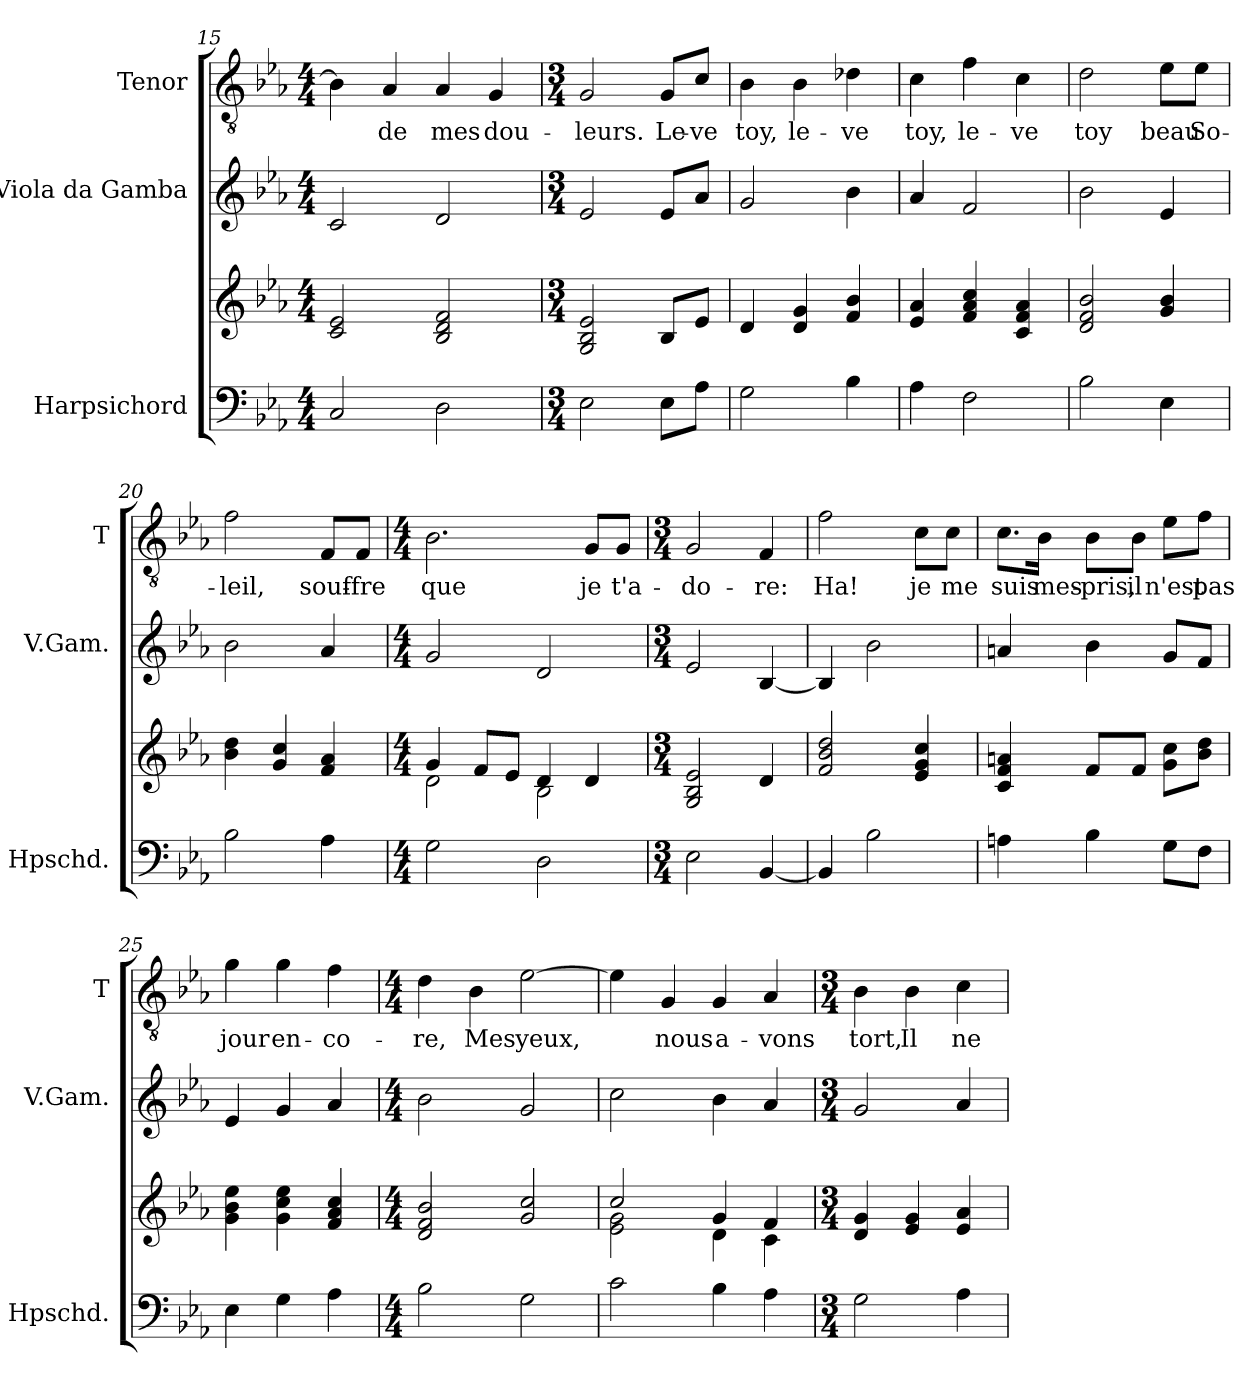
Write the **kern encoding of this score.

**kern	**kern	**kern	**kern	**text
*part3	*part3	*part2	*part1	*part1
*staff4	*staff3	*staff2	*staff1	*staff1
*I"Harpsichord	*	*I"Viola da Gamba	*I"Tenor	*
*I'Hpschd.	*	*I'V.Gam.	*I'T	*
*clefF4	*clefG2	*clefG2	*clefGv2	*
*	*	*ITrd7c12	*	*
*k[b-e-a-]	*k[b-e-a-]	*k[b-e-a-]	*k[b-e-a-]	*
*E-:	*E-:	*E-:	*E-:	*
*M4/4	*M4/4	*M4/4	*M4/4	*
=15	=15	=15	=15	=15
2C/	2c/ 2e-/	2C/	4B-\]	.
!	!	!	!	!LO:LY:b
.	.	.	4A-/	de
!	!	!	!	!LO:LY:b
2D\	2B-/ 2d/ 2f/	2D/	4A-/	mes
!	!	!	!	!LO:LY:b
.	.	.	4G/	dou-
=16	=16	=16	=16	=16
*M3/4	*M3/4	*M3/4	*M3/4	*
!	!	!	!	!LO:LY:b
2E-\	2G/ 2B-/ 2e-/	2E-/	2G/	-leurs.
!	!	!	!	!LO:LY:b
8E-\L	8B-/L	8E-/L	8G/L	Le-
!	!	!	!	!LO:LY:b
8A-\J	8e-/J	8A-/J	8c/J	-ve
=17	=17	=17	=17	=17
!	!	!	!	!LO:LY:b
2G\	4d/	2G/	4B-\	toy,
!	!	!	!	!LO:LY:b
.	4d/ 4g/	.	4B-\	le-
!	!	!	!	!LO:LY:b
4B-\	4f/ 4b-/	4B-\	4d-X\	-ve
=18	=18	=18	=18	=18
!	!	!	!	!LO:LY:b
4A-\	4e-/ 4a-/	4A-/	4c\	toy,
!	!	!	!	!LO:LY:b
2F\	4f/ 4a-/ 4cc/	2F/	4f\	le-
!	!	!	!	!LO:LY:b
.	4c/ 4f/ 4a-/	.	4c\	-ve
=19	=19	=19	=19	=19
!	!	!	!	!LO:LY:b
2B-\	2d/ 2f/ 2b-/	2B-\	2d\	toy
!	!	!	!	!LO:LY:b
4E-\	4g/ 4b-/	4E-/	8e-\L	beau
!	!	!	!	!LO:LY:b
.	.	.	8e-\J	So-
!!LO:PB:g=z
=20	=20	=20	=20	=20
!	!	!	!	!LO:LY:b
2B-\	4b-\ 4dd\	2B-\	2f\	-leil,
.	4g/ 4cc/	.	.	.
!	!	!	!	!LO:LY:b
4A-\	4f/ 4a-/	4A-/	8F/L	souf-
!	!	!	!	!LO:LY:b
.	.	.	8F/J	-fre
=21	=21	=21	=21	=21
*M4/4	*M4/4	*M4/4	*M4/4	*
*	*^	*	*	*
!	!	!	!	!	!LO:LY:b
2G\	4g/	2d\	2G/	2.B-\	que
.	8f/L	.	.	.	.
.	8e-/J	.	.	.	.
2D\	4d/	2B-\	2D/	.	.
!	!	!	!	!	!LO:LY:b
.	4d/	.	.	8G/L	je
!	!	!	!	!	!LO:LY:b
.	.	.	.	8G/J	t'a-
*	*v	*v	*	*	*
=22	=22	=22	=22	=22
*M3/4	*M3/4	*M3/4	*M3/4	*
!	!	!	!	!LO:LY:b
2E-\	2G/ 2B-/ 2e-/	2E-/	2G/	-do-
!	!	!	!	!LO:LY:b
[4BB-/	4d/	[4BB-/	4F/	-re:
=23	=23	=23	=23	=23
!	!	!	!	!LO:LY:b
4BB-/]	2f/ 2b-/ 2dd/	4BB-/]	2f\	Ha!
2B-\	.	2B-\	.	.
!	!	!	!	!LO:LY:b
.	4e-/ 4g/ 4cc/	.	8c\L	je
!	!	!	!	!LO:LY:b
.	.	.	8c\J	me
=24	=24	=24	=24	=24
!	!	!	!	!LO:LY:b
4An\	4c/ 4f/ 4an/	4An/	8.c\L	suis
!	!	!	!	!LO:LY:b
.	.	.	16B-\Jk	mes-
!	!	!	!	!LO:LY:b
4B-\	8f/L	4B-\	8B-\L	-pris,
!	!	!	!	!LO:LY:b
.	8f/J	.	8B-\J	il
!	!	!	!	!LO:LY:b
8G\L	8g\ 8cc\L	8G/L	8e-\L	n'est
!	!	!	!	!LO:LY:b
8F\J	8b-\ 8dd\J	8F/J	8f\J	pas
!!LO:LB:g=z
=25	=25	=25	=25	=25
!	!	!	!	!LO:LY:b
4E-\	4g\ 4b-\ 4ee-\	4E-/	4g\	jour
!	!	!	!	!LO:LY:b
4G\	4g\ 4cc\ 4ee-\	4G/	4g\	en-
!	!	!	!	!LO:LY:b
4A-\	4f/ 4a-/ 4cc/	4A-/	4f\	-co-
=26	=26	=26	=26	=26
*M4/4	*M4/4	*M4/4	*M4/4	*
!	!	!	!	!LO:LY:b
2B-\	2d/ 2f/ 2b-/	2B-\	4d\	-re,
!	!	!	!	!LO:LY:b
.	.	.	4B-\	Mes
!	!	!	!	!LO:LY:b
2G\	2g/ 2cc/	2G/	[2e-\	yeux,
=27	=27	=27	=27	=27
*	*^	*	*	*
2c\	2cc/	2e-\ 2g\	2c\	4e-\]	.
!	!	!	!	!	!LO:LY:b
.	.	.	.	4G/	nous
!	!	!	!	!	!LO:LY:b
4B-\	4g/	4d\	4B-\	4G/	a-
!	!	!	!	!	!LO:LY:b
4A-\	4f/	4c\	4A-/	4A-/	-vons
*	*v	*v	*	*	*
=28	=28	=28	=28	=28
*M3/4	*M3/4	*M3/4	*M3/4	*
*	*^	*	*	*
!	!	!	!	!	!LO:LY:b
*	*v	*v	*	*	*
2G\	4d/ 4g/	2G/	4B-\	tort,
!	!	!	!	!LO:LY:b
.	4e-/ 4g/	.	4B-\	Il
!	!	!	!	!LO:LY:b
4A-\	4e-/ 4a-/	4A-/	4c\	ne
=	=	=	=	=
*-	*-	*-	*-	*-
